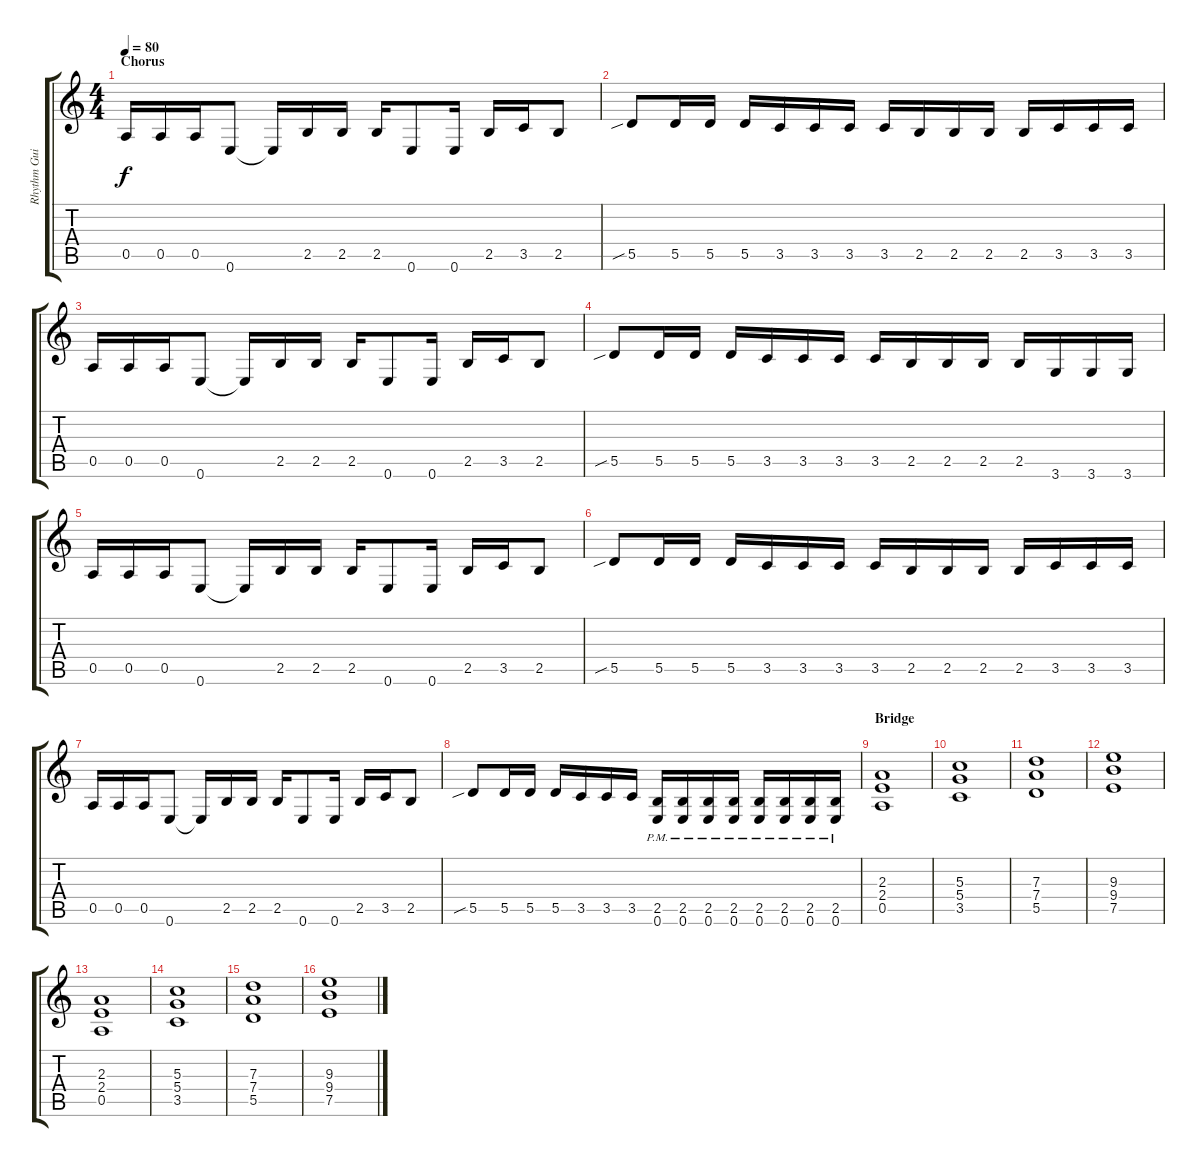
\track ("Rhythm Guitar" "Rhythm Gui") {instrument distortionguitar}
\staff {score tabs}
\tuning (E4 B3 G3 D3 A2 E2) {hide}
\ts (4 4)
\section ("" "Chorus")
\tempo 80
\clef g2
\ks c
0.5.16{dy f} 0.5.16 0.5.16 0.6.8 0.6{t}.16 2.5.16 2.5.16 2.5.16 0.6.8 0.6.16 2.5.16 3.5.16 2.5.8 |
5.5{sib}.8 5.5.16 5.5.16 5.5.16 3.5.16 3.5.16 3.5.16 3.5.16 2.5.16 2.5.16 2.5.16 2.5.16 3.5.16 3.5.16 3.5.16 |
0.5.16 0.5.16 0.5.16 0.6.8 0.6{t}.16 2.5.16 2.5.16 2.5.16 0.6.8 0.6.16 2.5.16 3.5.16 2.5.8 |
5.5{sib}.8 5.5.16 5.5.16 5.5.16 3.5.16 3.5.16 3.5.16 3.5.16 2.5.16 2.5.16 2.5.16 2.5.16 3.6.16 3.6.16 3.6.16 |
0.5.16 0.5.16 0.5.16 0.6.8 0.6{t}.16 2.5.16 2.5.16 2.5.16 0.6.8 0.6.16 2.5.16 3.5.16 2.5.8 |
5.5{sib}.8 5.5.16 5.5.16 5.5.16 3.5.16 3.5.16 3.5.16 3.5.16 2.5.16 2.5.16 2.5.16 2.5.16 3.5.16 3.5.16 3.5.16 |
0.5.16 0.5.16 0.5.16 0.6.8 0.6{t}.16 2.5.16 2.5.16 2.5.16 0.6.8 0.6.16 2.5.16 3.5.16 2.5.8 |
5.5{sib}.8 5.5.16 5.5.16 5.5.16 3.5.16 3.5.16 3.5.16 (2.5{pm} 0.6{pm}).16 (2.5{pm} 0.6{pm}).16 (2.5{pm} 0.6{pm}).16 (2.5{pm} 0.6{pm}).16 (2.5{pm} 0.6{pm}).16 (2.5{pm} 0.6{pm}).16 (2.5{pm} 0.6{pm}).16 (2.5{pm} 0.6{pm}).16 |
\section ("" "Bridge")
(2.3 2.4 0.5).1 |
(5.3 5.4 3.5).1 |
(7.3 7.4 5.5).1 |
(9.3 9.4 7.5).1 |
(2.3 2.4 0.5).1 |
(5.3 5.4 3.5).1 |
(7.3 7.4 5.5).1 |
(9.3 9.4 7.5).1
